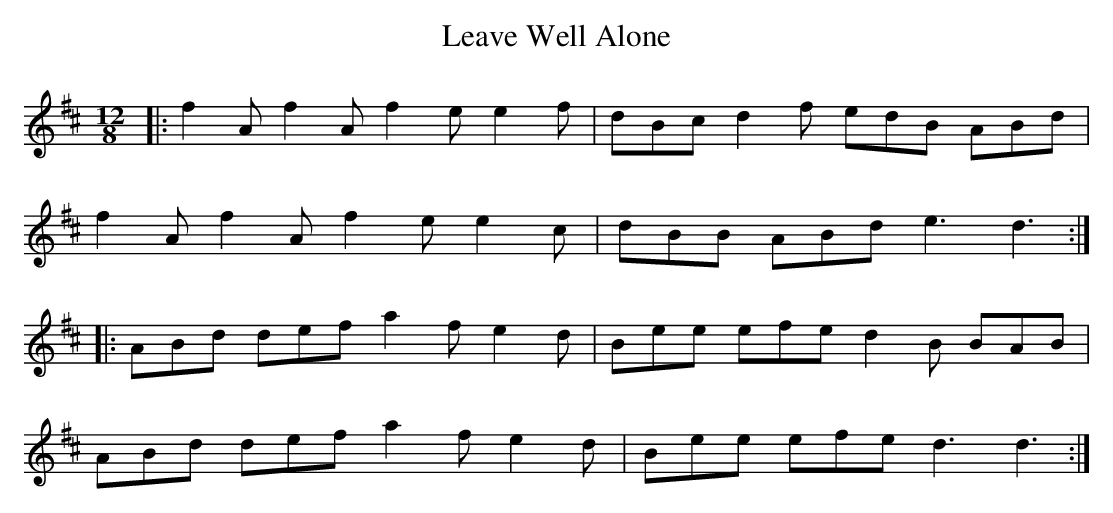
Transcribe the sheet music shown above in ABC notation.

X:1
T: Leave Well Alone
M: 12/8
L: 1/8
K: Dmaj
|:f2A f2A f2e e2f | dBc d2f edB ABd |
f2A f2A f2e e2c | dBB ABd e3 d3 :|
|: ABd def a2f e2d | Bee efe d2B BAB |
ABd def a2f e2d | Bee efe d3 d3:|
